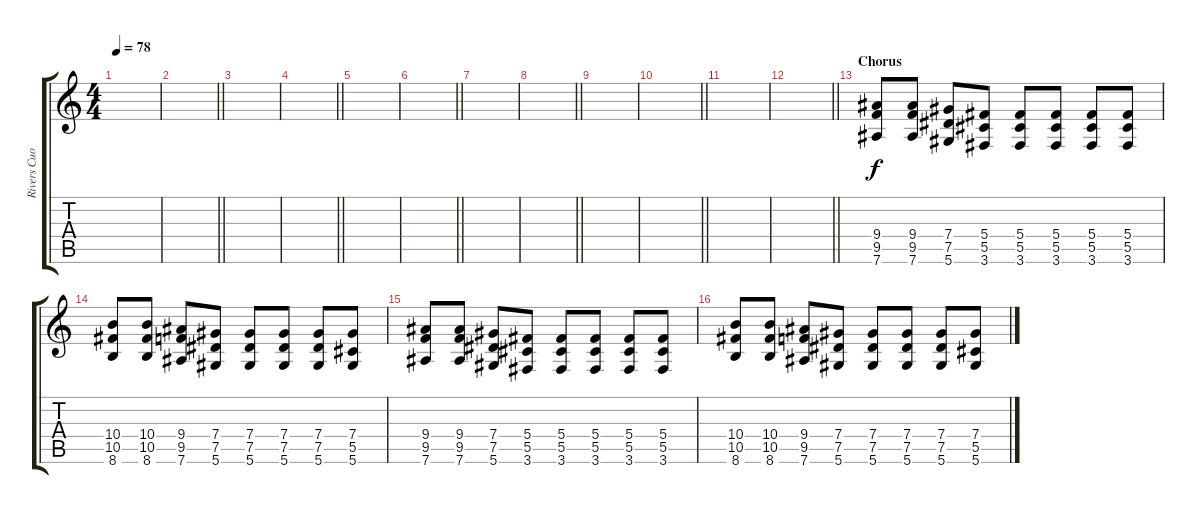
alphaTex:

\track ("Rivers Cuomo (pipe)" "Rivers Cuo") {instrument distortionguitar}
\staff {score tabs}
\tuning (Eb4 Bb3 Gb3 Db3 Ab2 Eb2) {hide}
\ts (4 4)
\tempo 78
\clef g2
\ks c
|
\barLineRight lightlight
|
|
\barLineRight lightlight
|
|
\barLineRight lightlight
|
|
\barLineRight lightlight
|
|
\barLineRight lightlight
|
|
\barLineRight lightlight
|
\section ("" "Chorus")
(9.4 9.5 7.6).8 (9.4 9.5 7.6).8 (7.4 7.5 5.6).8 (5.4 5.5 3.6).8 (5.4 5.5 3.6).8 (5.4 5.5 3.6).8 (5.4 5.5 3.6).8 (5.4 5.5 3.6).8 |
(10.4 10.5 8.6).8 (10.4 10.5 8.6).8 (9.4 9.5 7.6).8 (7.4 7.5 5.6).8 (7.4 7.5 5.6).8 (7.4 7.5 5.6).8 (7.4 7.5 5.6).8 (7.4 5.5 5.6).8 |
(9.4 9.5 7.6).8 (9.4 9.5 7.6).8 (7.4 7.5 5.6).8 (5.4 5.5 3.6).8 (5.4 5.5 3.6).8 (5.4 5.5 3.6).8 (5.4 5.5 3.6).8 (5.4 5.5 3.6).8 |
(10.4 10.5 8.6).8 (10.4 10.5 8.6).8 (9.4 9.5 7.6).8 (7.4 7.5 5.6).8 (7.4 7.5 5.6).8 (7.4 7.5 5.6).8 (7.4 7.5 5.6).8 (7.4 5.5 5.6).8
